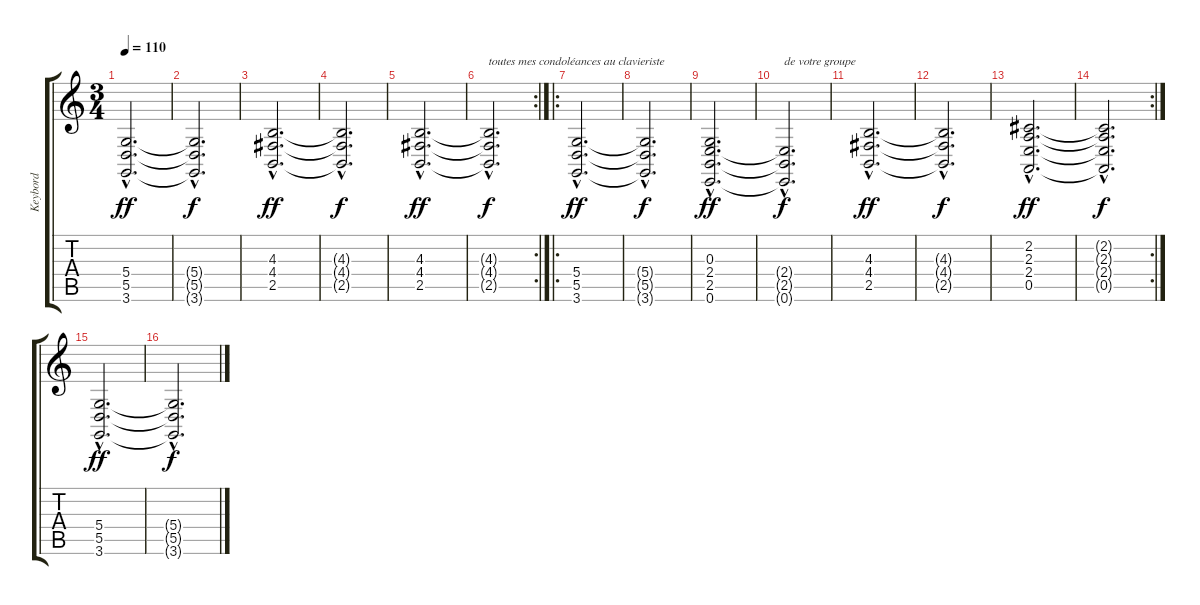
\track ("Keybord" "Keybord") {instrument synthstrings1}
\staff {score tabs}
\tuning (E4 B3 G3 D3 A2 E2) {hide}
\ts (3 4)
\tempo 110
\clef g2
\ks c
(5.4{hac} 5.5{hac} 3.6{hac}).2{d dy ff} |
(5.4{hac t} 5.5{hac t} 3.6{hac t}).2{d dy f} |
(4.3{hac} 4.4{hac} 2.5{hac}).2{d dy ff} |
(4.3{hac t} 4.4{hac t} 2.5{hac t}).2{d dy f} |
(4.3{hac} 4.4{hac} 2.5{hac}).2{d dy ff} |
\rc 2
(4.3{hac t} 4.4{hac t} 2.5{hac t}).2{d txt "toutes mes condoléances au clavieriste" dy f} |
\ro
(5.4{hac} 5.5{hac} 3.6{hac}).2{d dy ff} |
(5.4{hac t} 5.5{hac t} 3.6{hac t}).2{d dy f} |
(0.3{hac} 2.4{hac} 2.5{hac} 0.6{hac}).2{d dy ff} |
(2.4{hac t} 2.5{hac t} 0.6{hac t}).2{d txt "de votre groupe" dy f} |
(4.3{hac} 4.4{hac} 2.5{hac}).2{d dy ff} |
(4.3{hac t} 4.4{hac t} 2.5{hac t}).2{d dy f} |
(2.2{hac} 2.3{hac} 2.4{hac} 0.5{hac}).2{d dy ff} |
\rc 2
(2.2{hac t} 2.3{hac t} 2.4{hac t} 0.5{hac t}).2{d dy f} |
(5.4{hac} 5.5{hac} 3.6{hac}).2{d dy ff} |
(5.4{hac t} 5.5{hac t} 3.6{hac t}).2{d dy f}
